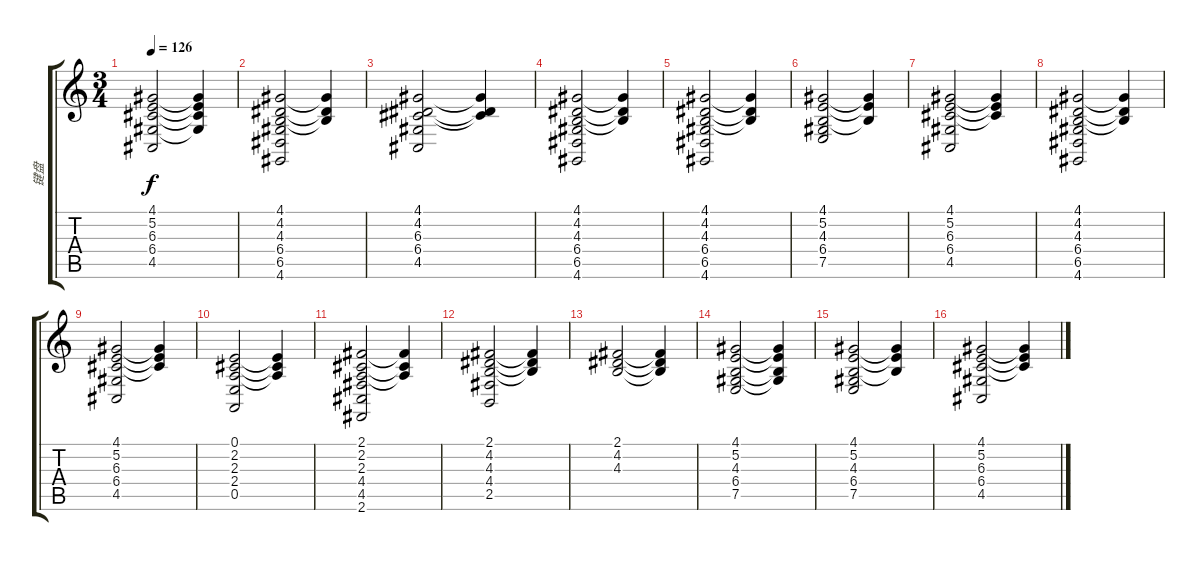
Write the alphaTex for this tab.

\track ("键盘" "键盘") {instrument synthstrings2}
\staff {score tabs}
\tuning (E4 B3 G3 D3 A2 E2) {hide}
\ts (3 4)
\tempo 126
\clef g2
\ks c
(4.1 5.2 6.3 6.4 4.5).2{dy f} (4.1{t} 5.2{t} 6.3{t} 6.4{t}).4 |
(4.1 4.2 4.3 6.4 6.5 4.6).2 (4.1{t} 4.2{t} 4.3{t}).4 |
(4.1 4.2 6.3 6.4 4.5).2 (4.1{t} 4.2{t} 6.3{t}).4 |
(4.1 4.2 4.3 6.4 6.5 4.6).2 (4.1{t} 4.2{t} 4.3{t}).4 |
(4.1 4.2 4.3 6.4 6.5 4.6).2 (4.1{t} 4.2{t} 4.3{t}).4 |
(4.1 5.2 4.3 6.4 7.5).2 (4.1{t} 5.2{t} 4.3{t}).4 |
(4.1 5.2 6.3 6.4 4.5).2 (4.1{t} 5.2{t} 6.3{t}).4 |
(4.1 4.2 4.3 6.4 6.5 4.6).2 (4.1{t} 4.2{t} 4.3{t}).4 |
(4.1 5.2 6.3 6.4 4.5).2 (4.1{t} 5.2{t} 6.3{t}).4 |
(0.1 2.2 2.3 2.4 0.5).2 (0.1{t} 2.2{t} 2.3{t}).4 |
(2.1 2.2 2.3 4.4 4.5 2.6).2 (2.1{t} 2.2{t} 2.3{t}).4 |
(2.1 4.2 4.3 4.4 2.5).2 (2.1{t} 4.2{t} 4.3{t}).4 |
(2.1 4.2 4.3).2 (2.1{t} 4.2{t} 4.3{t}).4 |
(4.1 5.2 4.3 6.4 7.5).2 (4.1{t} 5.2{t} 4.3{t} 6.4{t}).4 |
(4.1 5.2 4.3 6.4 7.5).2 (4.1{t} 5.2{t} 4.3{t}).4 |
(4.1 5.2 6.3 6.4 4.5).2 (4.1{t} 5.2{t} 6.3{t}).4
